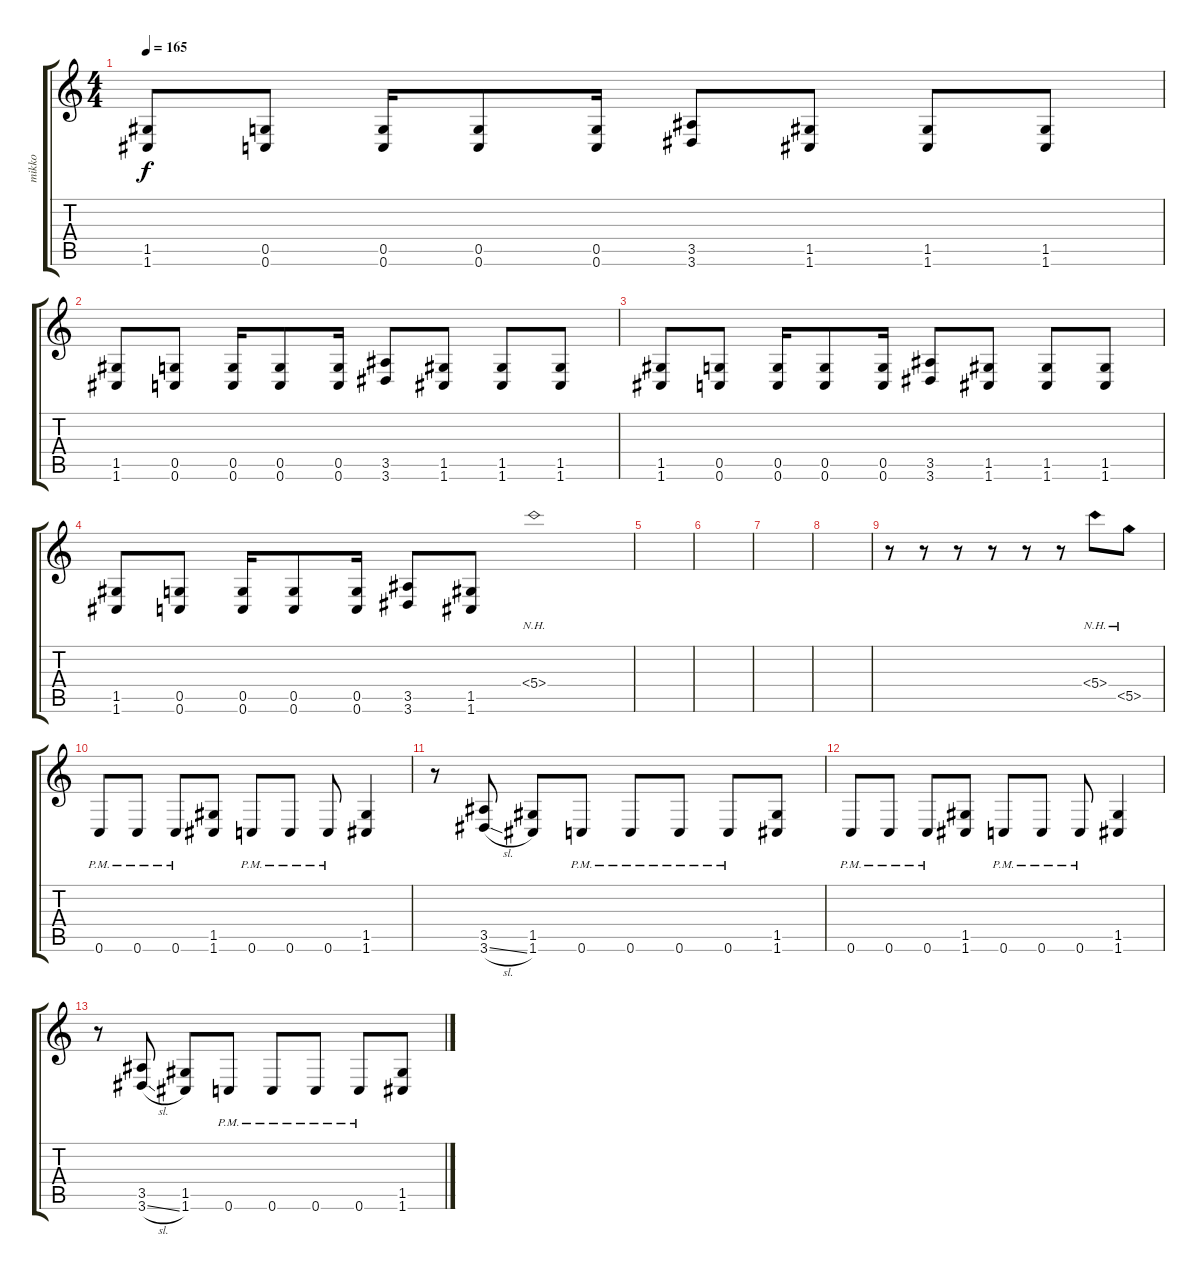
\track ("mikko" "mikko") {instrument distortionguitar}
\staff {score tabs}
\tuning (D4 A3 F3 C3 G2 C2) {hide}
\ts (4 4)
\tempo 165
\clef g2
\ks c
(1.5 1.6).8{dy f} (0.5 0.6).8 (0.5 0.6).16 (0.5 0.6).8 (0.5 0.6).16 (3.5 3.6).8 (1.5 1.6).8 (1.5 1.6).8 (1.5 1.6).8 |
(1.5 1.6).8 (0.5 0.6).8 (0.5 0.6).16 (0.5 0.6).8 (0.5 0.6).16 (3.5 3.6).8 (1.5 1.6).8 (1.5 1.6).8 (1.5 1.6).8 |
(1.5 1.6).8 (0.5 0.6).8 (0.5 0.6).16 (0.5 0.6).8 (0.5 0.6).16 (3.5 3.6).8 (1.5 1.6).8 (1.5 1.6).8 (1.5 1.6).8 |
(1.5 1.6).8 (0.5 0.6).8 (0.5 0.6).16 (0.5 0.6).8 (0.5 0.6).16 (3.5 3.6).8 (1.5 1.6).8 5.4{nh}.1 |
|
|
|
|
r.8 r.8 r.8 r.8 r.8 r.8 5.4{nh}.8 5.5{nh}.8 |
0.6{pm}.8 0.6{pm}.8 0.6{pm}.8 (1.5 1.6).8 0.6{pm}.8 0.6{pm}.8 0.6{pm}.8 (1.5 1.6).4 |
r.8 (3.5 3.6{sl}).8 (1.5 1.6).8 0.6{pm}.8 0.6{pm}.8 0.6{pm}.8 0.6{pm}.8 (1.5 1.6).8 |
0.6{pm}.8 0.6{pm}.8 0.6{pm}.8 (1.5 1.6).8 0.6{pm}.8 0.6{pm}.8 0.6{pm}.8 (1.5 1.6).4 |
r.8 (3.5 3.6{sl}).8 (1.5 1.6).8 0.6{pm}.8 0.6{pm}.8 0.6{pm}.8 0.6{pm}.8 (1.5 1.6).8
